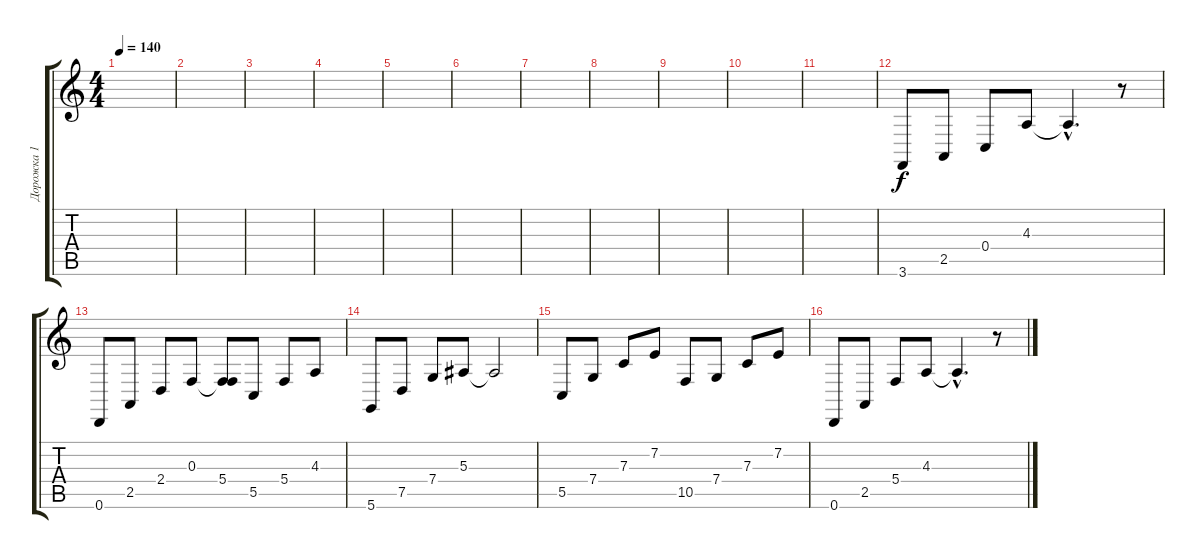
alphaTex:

\track ("Дорожка 1" "Дорожка 1") {instrument brightacousticpiano}
\staff {score tabs}
\tuning (D4 A3 F3 C3 G2 D2) {hide}
\ts (4 4)
\tempo 140
\clef g2
\ks c
|
|
|
|
|
|
|
|
|
|
|
3.6.8 2.5.8 0.4.8 4.3.8 4.3{hac t}.4{d} r.8 |
0.6.8 2.5.8 2.4.8 0.3.8 (0.3{t} 5.4).8 5.5.8 5.4.8 4.3.8 |
5.6.8 7.5.8 7.4.8 5.3.8 5.3{t}.2 |
5.5.8 7.4.8 7.3.8 7.2.8 10.5.8 7.4.8 7.3.8 7.2.8 |
0.6.8 2.5.8 5.4.8 4.3.8 4.3{hac t}.4{d} r.8
